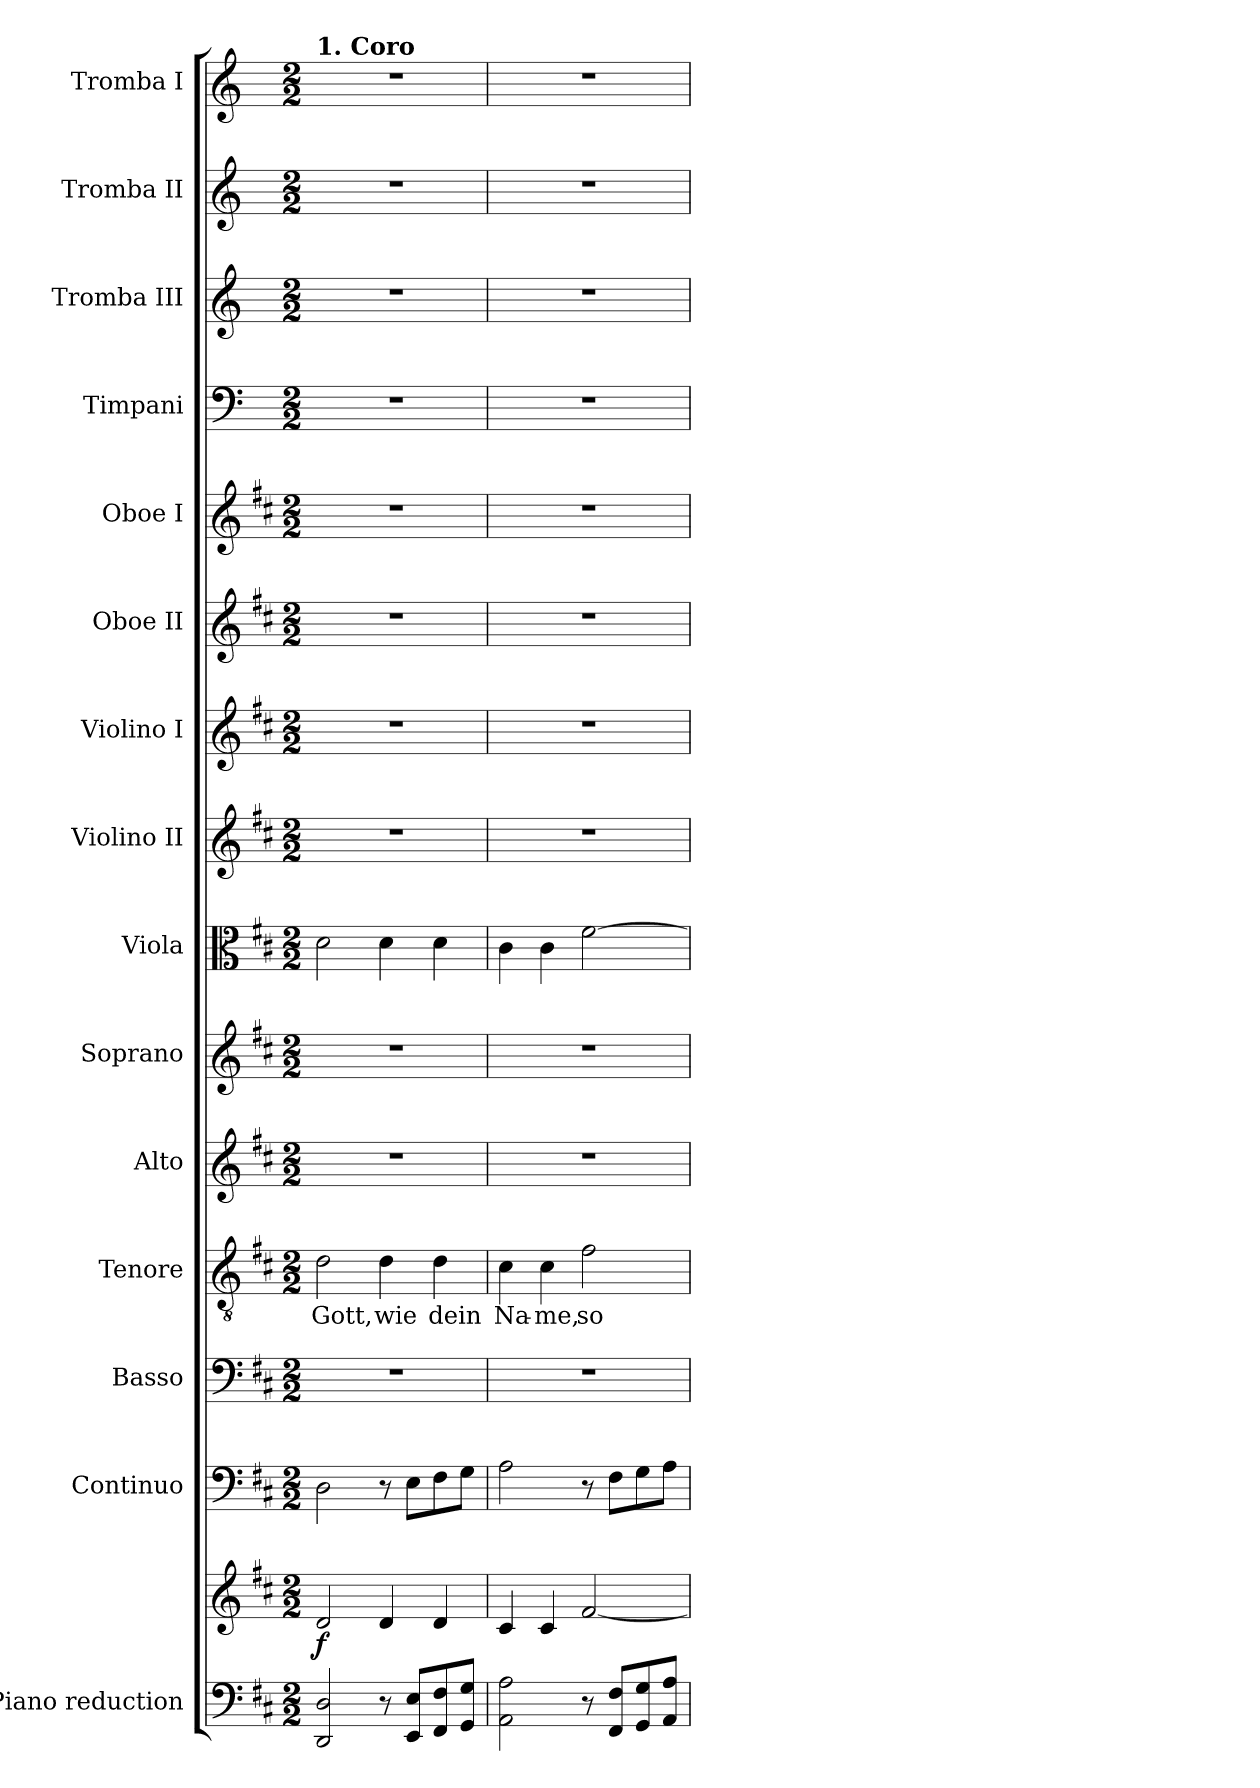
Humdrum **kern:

**kern	**kern	**dynam	**kern	**kern	**kern	**text	**kern	**kern	**kern	**kern	**kern	**kern	**kern	**kern	**kern	**kern	**kern
*part15	*part15	*part15	*part14	*part13	*part12	*part12	*part11	*part10	*part9	*part8	*part7	*part6	*part5	*part4	*part3	*part2	*part1
*staff16	*staff15	*staff15/16	*staff14	*staff13	*staff12	*staff12	*staff11	*staff10	*staff9	*staff8	*staff7	*staff6	*staff5	*staff4	*staff3	*staff2	*staff1
*I"Piano reduction	*	*	*I"Continuo	*I"Basso	*I"Tenore	*	*I"Alto	*I"Soprano	*I"Viola	*I"Violino II	*I"Violino I	*I"Oboe II	*I"Oboe I	*I"Timpani	*I"Tromba III	*I"Tromba II	*I"Tromba I
*I'Pno	*	*	*	*	*	*	*	*	*I'Vla	*I'Vln	*I'Vln	*I'Ob	*I'Ob	*I'Timp	*	*	*
*clefF4	*clefG2	*	*clefF4	*clefF4	*clefGv2	*	*clefG2	*clefG2	*clefC3	*clefG2	*clefG2	*clefG2	*clefG2	*clefF4	*clefG2	*clefG2	*clefG2
*	*	*	*	*	*	*	*	*	*	*	*	*	*	*	*ITrd-1c-2	*ITrd-1c-2	*ITrd-1c-2
*k[f#c#]	*k[f#c#]	*	*k[f#c#]	*k[f#c#]	*k[f#c#]	*	*k[f#c#]	*k[f#c#]	*k[f#c#]	*k[f#c#]	*k[f#c#]	*k[f#c#]	*k[f#c#]	*k[]	*k[f#c#]	*k[f#c#]	*k[f#c#]
*M2/2	*M2/2	*	*M2/2	*M2/2	*M2/2	*	*M2/2	*M2/2	*M2/2	*M2/2	*M2/2	*M2/2	*M2/2	*M2/2	*M2/2	*M2/2	*M2/2
=1	=1	=1	=1	=1	=1	=1	=1	=1	=1	=1	=1	=1	=1	=1	=1	=1	=1
!	!	!	!	!	!	!	!	!	!	!	!	!	!	!	!	!	!LO:TX:a:B:t=1. Coro
!	!	!LO:DY:b	!	!	!	!LO:LY:b	!	!	!	!	!	!	!	!	!	!	!
2DD/ 2D/	2d/	f	2D\	1r	2d\	Gott,	1r	1r	2d\	1r	1r	1r	1r	1r	1r	1r	1r
!	!	!	!	!	!	!LO:LY:b	!	!	!	!	!	!	!	!	!	!	!
8r	4d/	.	8r	.	4d\	wie	.	.	4d\	.	.	.	.	.	.	.	.
8EE/ 8E/L	.	.	8E\L	.	.	.	.	.	.	.	.	.	.	.	.	.	.
!	!	!	!	!	!	!LO:LY:b	!	!	!	!	!	!	!	!	!	!	!
8FF#/ 8F#/	4d/	.	8F#\	.	4d\	dein	.	.	4d\	.	.	.	.	.	.	.	.
8GG/ 8G/J	.	.	8G\J	.	.	.	.	.	.	.	.	.	.	.	.	.	.
=2	=2	=2	=2	=2	=2	=2	=2	=2	=2	=2	=2	=2	=2	=2	=2	=2	=2
!	!	!	!	!	!	!LO:LY:b	!	!	!	!	!	!	!	!	!	!	!
2AA\ 2A\	4c#/	.	2A\	1r	4c#\	Na-	1r	1r	4c#\	1r	1r	1r	1r	1r	1r	1r	1r
!	!	!	!	!	!	!LO:LY:b	!	!	!	!	!	!	!	!	!	!	!
.	4c#/	.	.	.	4c#\	-me,	.	.	4c#\	.	.	.	.	.	.	.	.
!	!	!	!	!	!	!LO:LY:b	!	!	!	!	!	!	!	!	!	!	!
8r	[2f#/	.	8r	.	2f#\	so	.	.	[2f#\	.	.	.	.	.	.	.	.
8FF#/ 8F#/L	.	.	8F#\L	.	.	.	.	.	.	.	.	.	.	.	.	.	.
8GG/ 8G/	.	.	8G\	.	.	.	.	.	.	.	.	.	.	.	.	.	.
8AA/ 8A/J	.	.	8A\J	.	.	.	.	.	.	.	.	.	.	.	.	.	.
=	=	=	=	=	=	=	=	=	=	=	=	=	=	=	=	=	=
*-	*-	*-	*-	*-	*-	*-	*-	*-	*-	*-	*-	*-	*-	*-	*-	*-	*-
